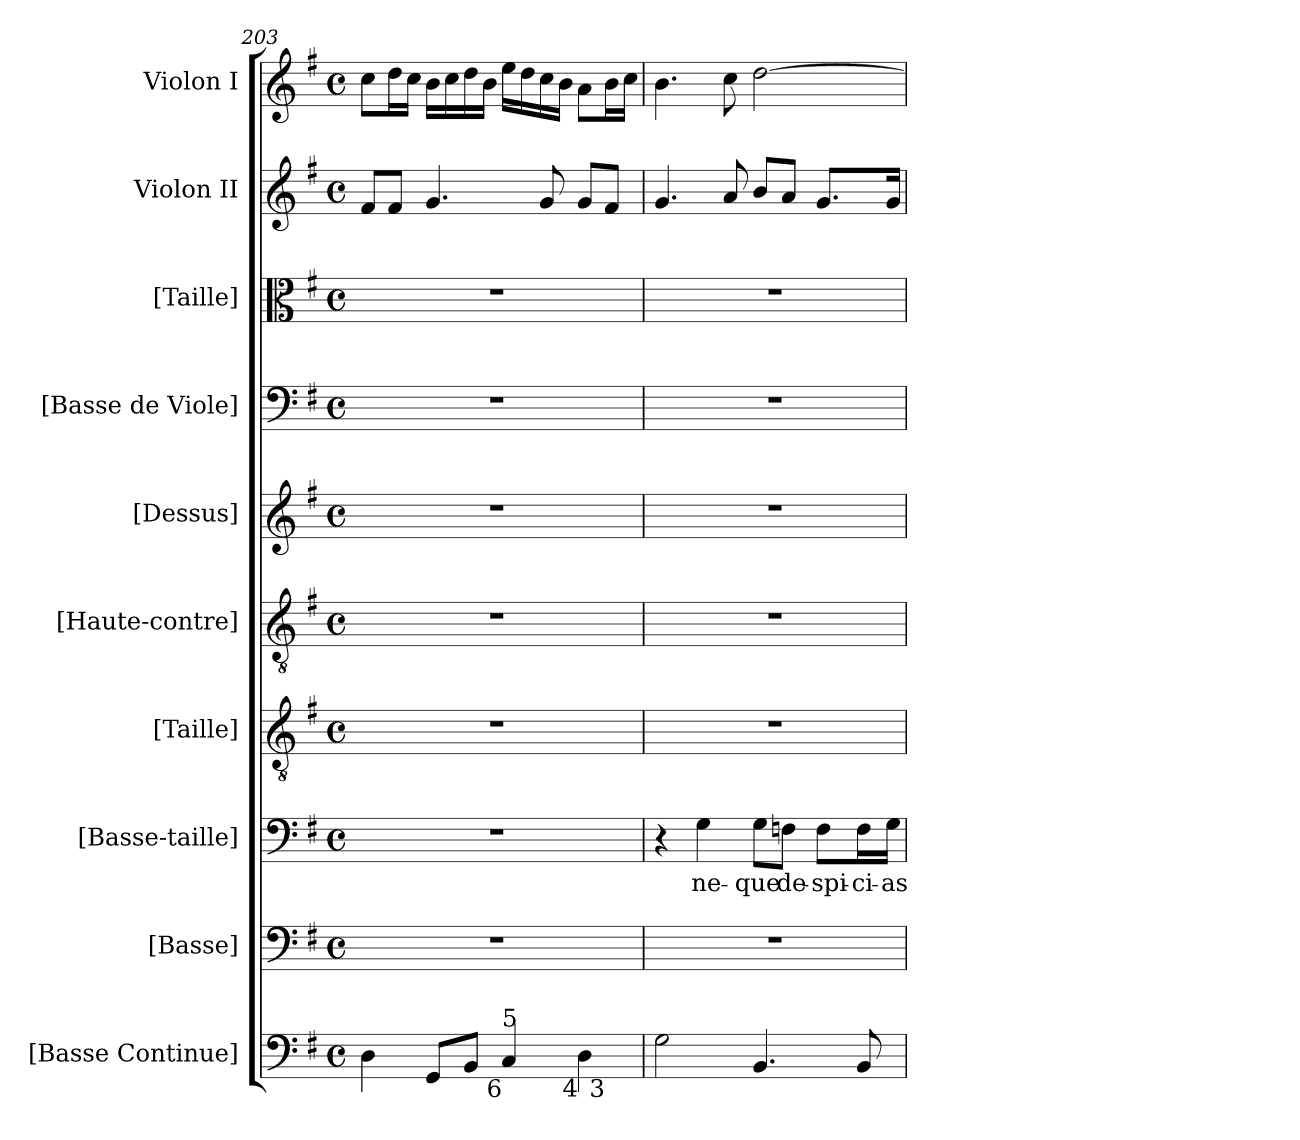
**kern	**kern	**kern	**text	**kern	**kern	**kern	**kern	**kern	**kern	**kern
*part10	*part9	*part8	*part8	*part7	*part6	*part5	*part4	*part3	*part2	*part1
*staff10	*staff9	*staff8	*staff8	*staff7	*staff6	*staff5	*staff4	*staff3	*staff2	*staff1
*I"[Basse Continue]	*I"[Basse]	*I"[Basse-taille]	*	*I"[Taille]	*I"[Haute-contre]	*I"[Dessus]	*I"[Basse de Viole]	*I"[Taille]	*I"Violon II	*I"Violon I
*I'B.c.	*I'B.	*I'B.t.	*	*I'T.	*I'H.C.	*I'D.	*	*	*I'Vln. II	*I'Vln. I
!!LO:LB:g=z
*clefF4	*clefF4	*clefF4	*	*clefGv2	*clefGv2	*clefG2	*clefF4	*clefC3	*clefG2	*clefG2
*	*	*	*	*ITrd7c12	*ITrd7c12	*	*	*	*	*
*k[f#]	*k[f#]	*k[f#]	*	*k[f#]	*k[f#]	*k[f#]	*k[f#]	*k[f#]	*k[f#]	*k[f#]
*G:	*G:	*G:	*	*G:	*G:	*G:	*G:	*G:	*G:	*G:
*M4/4	*M4/4	*M4/4	*	*M4/4	*M4/4	*M4/4	*M4/4	*M4/4	*M4/4	*M4/4
*met(c)	*met(c)	*met(c)	*	*met(c)	*met(c)	*met(c)	*met(c)	*met(c)	*met(c)	*met(c)
=203	=203	=203	=203	=203	=203	=203	=203	=203	=203	=203
!LO:TX:b:rj:t=7	!	!	!	!	!	!	!	!	!	!
*^	*	*	*	*	*	*	*	*	*	*
4Di\	2..ryy	1r	1r	.	1r	1r	1r	1r	1r	8f#i/L	8cci\L
.	.	.	.	.	.	.	.	.	.	8f#i/J	16ddi\L
.	.	.	.	.	.	.	.	.	.	.	16cci\JJ
8GGi/L	.	.	.	.	.	.	.	.	.	4.gi/	16bi\LL
.	.	.	.	.	.	.	.	.	.	.	16cci\
8BBi/J	.	.	.	.	.	.	.	.	.	.	16ddi\
.	.	.	.	.	.	.	.	.	.	.	16bi\JJ
!LO:TX:b:rj:t=6	!	!	!	!	!	!	!	!	!	!	!
!LO:TX:t=5	!	!	!	!	!	!	!	!	!	!	!
4Ci/	.	.	.	.	.	.	.	.	.	.	16eei\LL
.	.	.	.	.	.	.	.	.	.	.	16ddi\
.	.	.	.	.	.	.	.	.	.	8gi/	16cci\
.	.	.	.	.	.	.	.	.	.	.	16bi\JJ
!LO:TX:b:rj:t=4	!	!	!	!	!	!	!	!	!	!	!
4Di\	.	.	.	.	.	.	.	.	.	8gi/L	8ai\L
!	!LO:TX:b:rj:t=3	!	!	!	!	!	!	!	!	!	!
.	8ryy	.	.	.	.	.	.	.	.	8f#i/J	16bi\L
.	.	.	.	.	.	.	.	.	.	.	16cci\JJ
*v	*v	*	*	*	*	*	*	*	*	*	*
=204	=204	=204	=204	=204	=204	=204	=204	=204	=204	=204
2Gi\	1r	4r	.	1r	1r	1r	1r	1r	4.gi/	4.bi\
!	!	!	!LO:LY:b:color=#000000	!	!	!	!	!	!	!
.	.	4Gi\	ne-	.	.	.	.	.	.	.
.	.	.	.	.	.	.	.	.	8ai/	8cci\
!	!	!	!LO:LY:b:color=#000000	!	!	!	!	!	!	!
4.BBi/	.	8Gi\L	-que	.	.	.	.	.	8bi/L	[2ddi\
!	!	!	!LO:LY:b:color=#000000	!	!	!	!	!	!	!
.	.	8Fni\J	de-	.	.	.	.	.	8ai/J	.
!	!	!	!LO:LY:b:color=#000000	!	!	!	!	!	!	!
.	.	8Fi\L	-spi-	.	.	.	.	.	8.gi/L	.
!	!	!	!LO:LY:b:color=#000000	!	!	!	!	!	!	!
8BBi/	.	16Fi\L	-ci-	.	.	.	.	.	.	.
!	!	!	!LO:LY:b:color=#000000	!	!	!	!	!	!	!
.	.	16Gi\JJ	-as	.	.	.	.	.	16gi/Jk	.
=	=	=	=	=	=	=	=	=	=	=
*-	*-	*-	*-	*-	*-	*-	*-	*-	*-	*-
